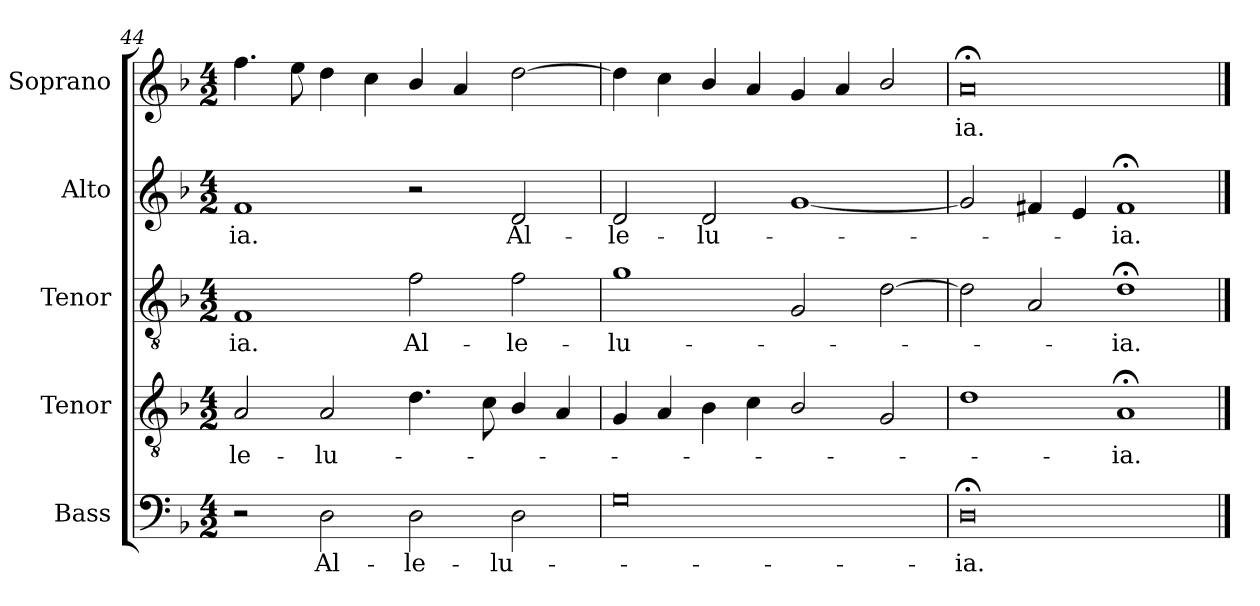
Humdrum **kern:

**kern	**text	**kern	**text	**kern	**text	**kern	**text	**kern	**text
*part5	*part5	*part4	*part4	*part3	*part3	*part2	*part2	*part1	*part1
*staff5	*staff5	*staff4	*staff4	*staff3	*staff3	*staff2	*staff2	*staff1	*staff1
*I"Bass	*	*I"Tenor	*	*I"Tenor	*	*I"Alto	*	*I"Soprano	*
*I'B.	*	*I'T.	*	*I'T.	*	*I'A.	*	*I'S.	*
*clefF4	*	*clefGv2	*	*clefGv2	*	*clefG2	*	*clefG2	*
*	*	*ITrd7c12	*	*ITrd7c12	*	*	*	*	*
*k[b-]	*	*k[b-]	*	*k[b-]	*	*k[b-]	*	*k[b-]	*
*F:	*	*F:	*	*F:	*	*F:	*	*F:	*
*M4/2	*	*M4/2	*	*M4/2	*	*M4/2	*	*M4/2	*
=44	=44	=44	=44	=44	=44	=44	=44	=44	=44
!	!	!	!LO:LY:b:color=#000000	!	!	!	!	!	!
!	!	!	!	!	!LO:LY:b:color=#000000	!	!	!	!
!	!	!	!	!	!	!	!LO:LY:b:color=#000000	!	!
2r	.	2AAi/	-le-	1FFi	-ia.	1fi	-ia.	4.ffi\	.
.	.	.	.	.	.	.	.	8eei\	.
!	!LO:LY:b:color=#000000	!	!	!	!	!	!	!	!
!	!	!	!LO:LY:b:color=#000000	!	!	!	!	!	!
2Di\	Al-	2AAi/	-lu-	.	.	.	.	4ddi\	.
.	.	.	.	.	.	.	.	4cci\	.
!	!LO:LY:b:color=#000000	!	!	!	!	!	!	!	!
!	!	!	!	!	!LO:LY:b:color=#000000	!	!	!	!
2Di\	-le-	4.Di\	.	2Fi\	Al-	2r	.	4b-i/	.
.	.	.	.	.	.	.	.	4ai/	.
.	.	8Ci\	.	.	.	.	.	.	.
!	!LO:LY:b:color=#000000	!	!	!	!	!	!	!	!
!	!	!	!	!	!LO:LY:b:color=#000000	!	!	!	!
!	!	!	!	!	!	!	!LO:LY:b:color=#000000	!	!
2Di\	-lu-	4BB-i/	.	2Fi\	-le-	2di/	Al-	[2ddi\	.
.	.	4AAi/	.	.	.	.	.	.	.
=45	=45	=45	=45	=45	=45	=45	=45	=45	=45
!	!	!	!	!	!LO:LY:b:color=#000000	!	!	!	!
!	!	!	!	!	!	!	!LO:LY:b:color=#000000	!	!
0Gi	.	4GGi/	.	1Gi	-lu-	2di/	-le-	4ddi\]	.
.	.	4AAi/	.	.	.	.	.	4cci\	.
!	!	!	!	!	!	!	!LO:LY:b:color=#000000	!	!
.	.	4BB-i\	.	.	.	2di/	-lu-	4b-i/	.
.	.	4Ci\	.	.	.	.	.	4ai/	.
.	.	2BB-i/	.	2GGi/	.	[1gi	.	4gi/	.
.	.	.	.	.	.	.	.	4ai/	.
.	.	2GGi/	.	[2Di\	.	.	.	2b-i/	.
=46	=46	=46	=46	=46	=46	=46	=46	=46	=46
!	!LO:LY:b:color=#000000	!	!	!	!	!	!	!	!
!	!	!	!	!	!	!	!	!	!LO:LY:b:color=#000000
0D;i	-ia.	1Di	.	2Di\]	.	2gi/]	.	0a;i	-ia.
.	.	.	.	2AAi/	.	4f#Xi/	.	.	.
.	.	.	.	.	.	4ei/	.	.	.
!	!	!	!LO:LY:b:color=#000000	!	!	!	!	!	!
!	!	!	!	!	!LO:LY:b:color=#000000	!	!	!	!
!	!	!	!	!	!	!	!LO:LY:b:color=#000000	!	!
.	.	1AA;i	-ia.	1D;i	-ia.	1f#;i	-ia.	.	.
==	==	==	==	==	==	==	==	==	==
*-	*-	*-	*-	*-	*-	*-	*-	*-	*-
